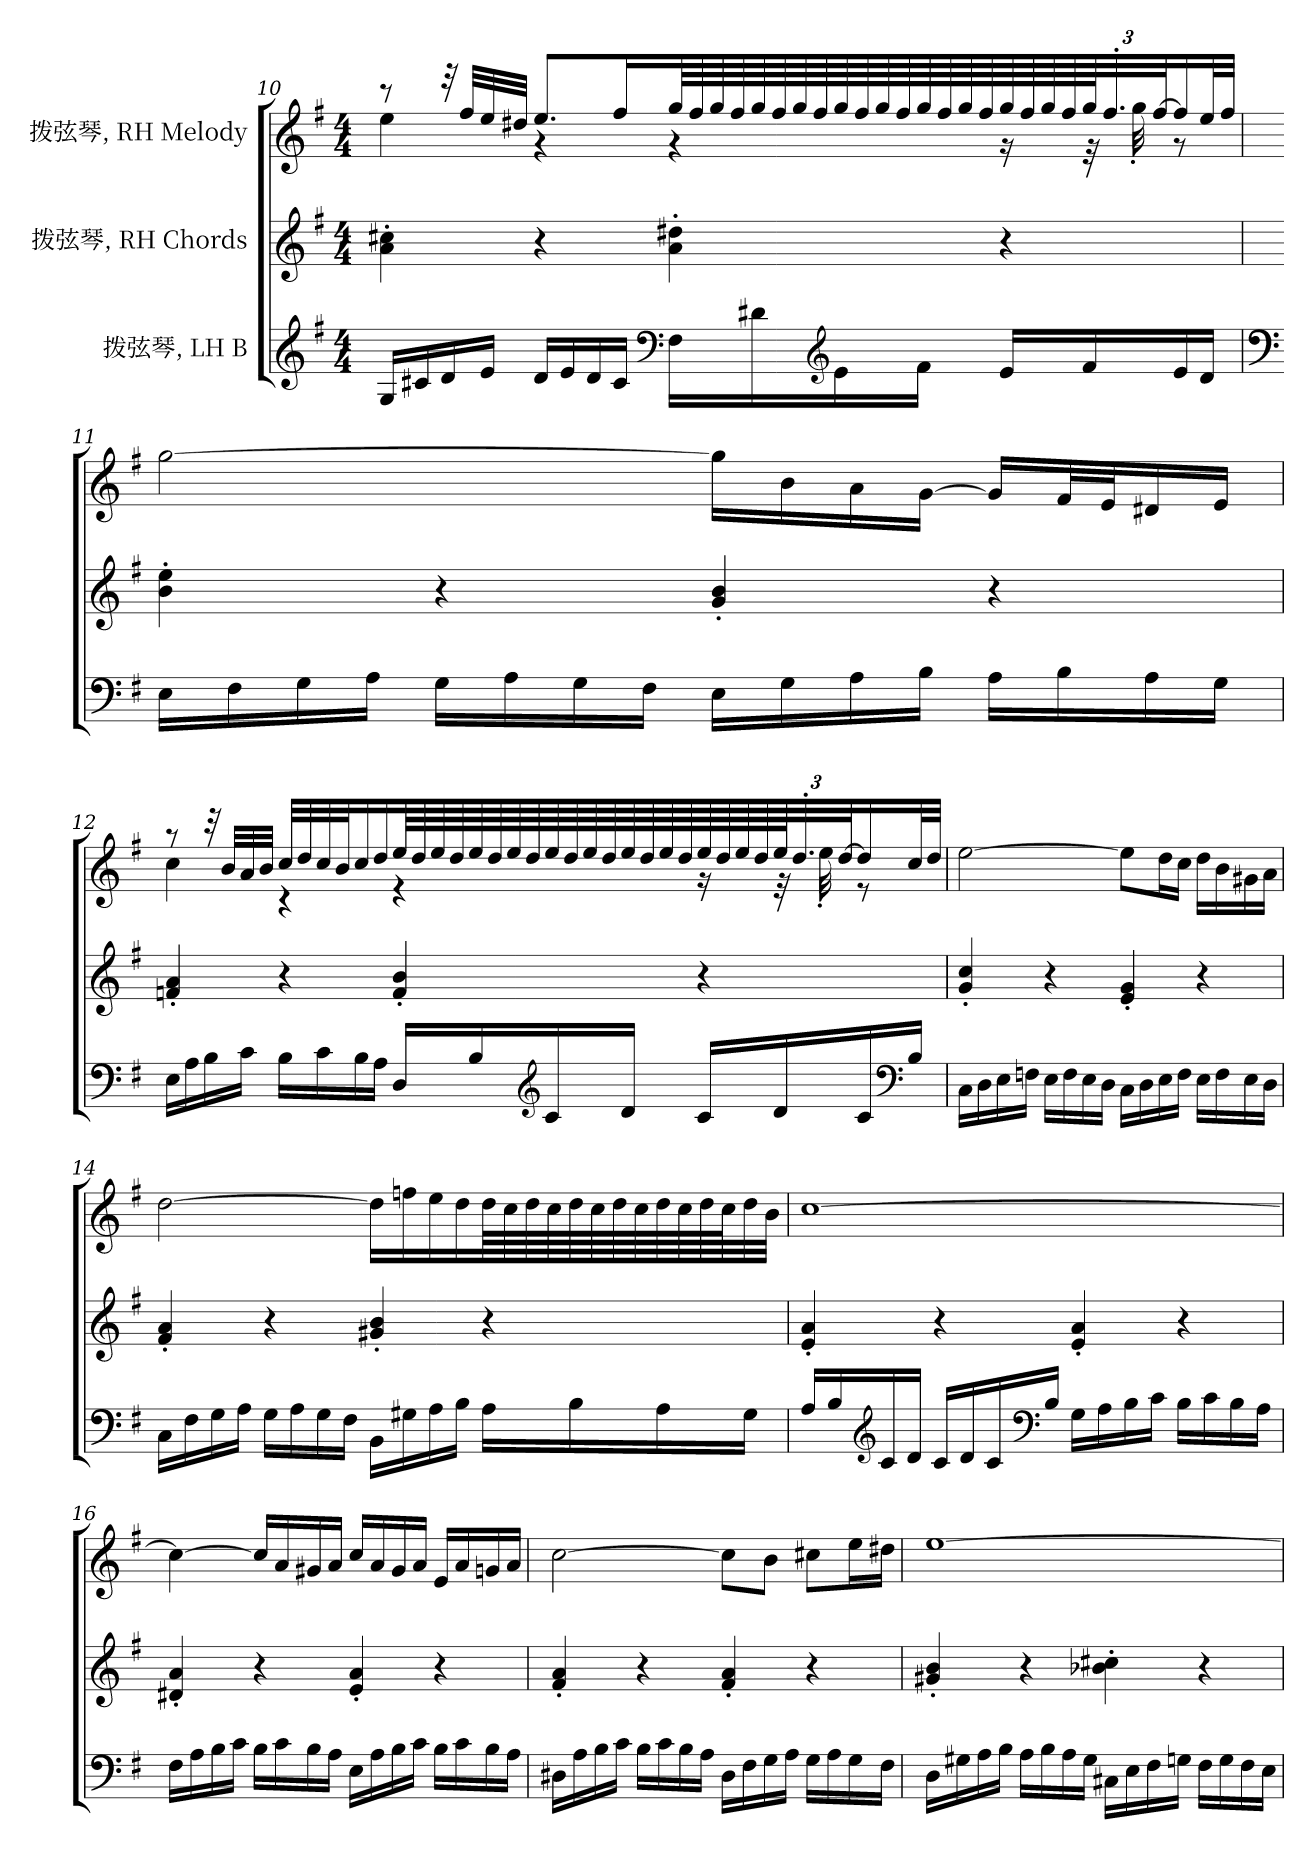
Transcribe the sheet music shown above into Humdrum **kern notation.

**kern	**kern	**kern
*part3	*part2	*part1
*staff3	*staff2	*staff1
*I"拨弦琴, LH B	*I"拨弦琴, RH Chords	*I"拨弦琴, RH Melody
!!LO:LB:g=z
*clefG2	*clefG2	*clefG2
*k[f#]	*k[f#]	*k[f#]
*M4/4	*M4/4	*M4/4
=10	=10	=10
*	*	*^
16G/LL	4a\' 4cc#X\'	8r	4ee\
16c#X/	.	.	.
16d/	.	32r	.
.	.	32ff#/LLL	.
16e/JJ	.	32ee/	.
.	.	32dd#X/JJJ	.
16d/LL	4r	8.ee/L	4r
16e/	.	.	.
16d/	.	.	.
16c#/JJ	.	16ff#/L	.
*clefF4	*	*	*
16F#\LL	4a\' 4dd#X\'	64gg/LL	4r
.	.	64ff#/	.
.	.	64gg/	.
.	.	64ff#/	.
16d#X\	.	64gg/	.
.	.	64ff#/	.
.	.	64gg/	.
.	.	64ff#/	.
*clefG2	*	*	*
16e\	.	64gg/	.
.	.	64ff#/	.
.	.	64gg/	.
.	.	64ff#/	.
16f#\JJ	.	64gg/	.
.	.	64ff#/	.
.	.	64gg/	.
.	.	64ff#/	.
16e/LL	4r	64gg/	16r
.	.	64ff#/	.
.	.	64gg/	.
.	.	64ff#/	.
*	*	*Xbrackettup	*
16f#/	.	96gg/J	32r
.	.	48.ff#'/	.
.	.	.	32gg'\
.	.	[48ff#/J	.
16e/	.	16ff#/]	8r
16d#/JJ	.	32ee/L	.
.	.	32ff#/JJJ	.
*	*	*v	*v
!!LO:LB:g=z
=11	=11	=11
*clefF4	*	*
16E\LL	4b\' 4ee\'	[2gg\
16F#\	.	.
16G\	.	.
16A\JJ	.	.
16G\LL	4r	.
16A\	.	.
16G\	.	.
16F#\JJ	.	.
16E\LL	4g/' 4b/'	16gg\LL]
16G\	.	16b\
16A\	.	16a\
16B\JJ	.	[16g\JJ
16A\LL	4r	16g/LL]
16B\	.	32f#/L
.	.	32e/J
16A\	.	16d#X/
16G\JJ	.	16e/JJ
!!LO:LB:g=z
=12	=12	=12
*	*	*^
16E\LL	4fn/' 4a/'	8r	4cc\
16A\	.	.	.
16B\	.	32r	.
.	.	32b/LLL	.
16c\JJ	.	32a/	.
.	.	32b/JJJ	.
16B\LL	4r	32cc/LLL	4r
.	.	32dd/	.
16c\	.	32cc/	.
.	.	32b/J	.
16B\	.	16cc/	.
16A\JJ	.	16dd/	.
16D/LL	4f/' 4b/'	64ee/LL	4r
.	.	64dd/	.
.	.	64ee/	.
.	.	64dd/	.
16B/	.	64ee/	.
.	.	64dd/	.
.	.	64ee/	.
.	.	64dd/	.
*clefG2	*	*	*
16c/	.	64ee/	.
.	.	64dd/	.
.	.	64ee/	.
.	.	64dd/	.
16d/JJ	.	64ee/	.
.	.	64dd/	.
.	.	64ee/	.
.	.	64dd/	.
16c/LL	4r	64ee/	16r
.	.	64dd/	.
.	.	64ee/	.
.	.	64dd/	.
16d/	.	96ee/J	32r
.	.	48.dd'/	.
.	.	.	32ee'\
.	.	[48dd/J	.
16c/	.	16dd/]	8r
*clefF4	*	*	*
16B/JJ	.	32cc/L	.
.	.	32dd/JJJ	.
*	*	*v	*v
!!LO:PB:g=z
=13	=13	=13
16C\LL	4g/' 4cc/'	[2ee\
16D\	.	.
16E\	.	.
16Fn\JJ	.	.
16E\LL	4r	.
16F\	.	.
16E\	.	.
16D\JJ	.	.
16C\LL	4e/' 4g/'	8ee\L]
16D\	.	.
16E\	.	16dd\L
16F\JJ	.	16cc\JJ
16E\LL	4r	16dd\LL
16F\	.	16b\
16E\	.	16g#X\
16D\JJ	.	16a\JJ
=14	=14	=14
16C\LL	4f#/' 4a/'	[2dd\
16F#\	.	.
16G\	.	.
16A\JJ	.	.
16G\LL	4r	.
16A\	.	.
16G\	.	.
16F#\JJ	.	.
16BB\LL	4g#X/' 4b/'	16dd\LL]
16G#X\	.	16ffn\
16A\	.	16ee\
16B\JJ	.	16dd\
16A\LL	4r	64dd\LL
.	.	64cc\
.	.	64dd\
.	.	64cc\
16B\	.	64dd\
.	.	64cc\
.	.	64dd\
.	.	64cc\
16A\	.	64dd\
.	.	64cc\
.	.	64dd\
.	.	64cc\J
16G#\JJ	.	32dd\
.	.	32b\JJJ
!!LO:LB:g=z
=15	=15	=15
16A/LL	4e/' 4a/'	[1cc
16B/	.	.
*clefG2	*	*
16c/	.	.
16d/JJ	.	.
16c/LL	4r	.
16d/	.	.
16c/	.	.
*clefF4	*	*
16B/JJ	.	.
16G\LL	4e/' 4a/'	.
16A\	.	.
16B\	.	.
16c\JJ	.	.
16B\LL	4r	.
16c\	.	.
16B\	.	.
16A\JJ	.	.
=16	=16	=16
16F#\LL	4d#X/' 4a/'	4cc\_
16A\	.	.
16B\	.	.
16c\JJ	.	.
16B\LL	4r	16cc/LL]
16c\	.	16a/
16B\	.	16g#X/
16A\JJ	.	16a/JJ
16E\LL	4e/' 4a/'	16cc/LL
16A\	.	16a/
16B\	.	16g#/
16c\JJ	.	16a/JJ
16B\LL	4r	16e/LL
16c\	.	16a/
16B\	.	16gn/
16A\JJ	.	16a/JJ
!!LO:LB:g=z
=17	=17	=17
16D#X\LL	4f#/' 4a/'	[2cc\
16A\	.	.
16B\	.	.
16c\JJ	.	.
16B\LL	4r	.
16c\	.	.
16B\	.	.
16A\JJ	.	.
16D#\LL	4f#/' 4a/'	8cc\L]
16F#\	.	.
16G\	.	8b\J
16A\JJ	.	.
16G\LL	4r	8cc#X\L
16A\	.	.
16G\	.	16ee\L
16F#\JJ	.	16dd#X\JJ
=18	=18	=18
16D\LL	4g#X/' 4b/'	[1ee
16G#X\	.	.
16A\	.	.
16B\JJ	.	.
16A\LL	4r	.
16B\	.	.
16A\	.	.
16G#\JJ	.	.
16C#X\LL	4b-X\' 4cc#X\'	.
16E\	.	.
16F#\	.	.
16Gn\JJ	.	.
16F#\LL	4r	.
16G\	.	.
16F#\	.	.
16E\JJ	.	.
=	=	=
*-	*-	*-
